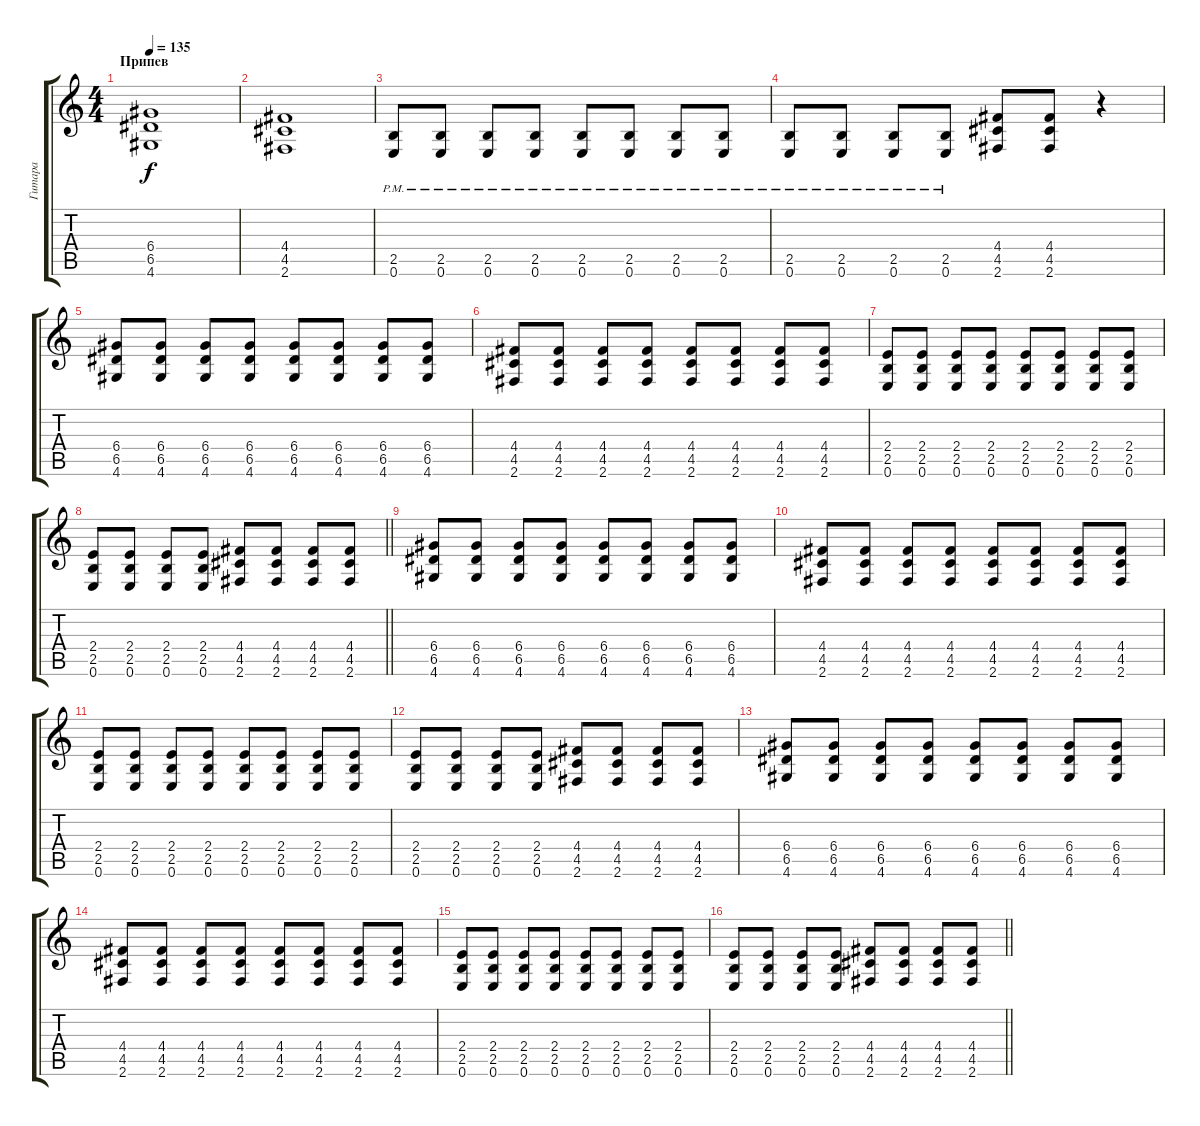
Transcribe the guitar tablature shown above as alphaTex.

\track ("Гитара" "Гитара") {instrument distortionguitar}
\staff {score tabs}
\tuning (E4 B3 G3 D3 A2 E2) {hide}
\ts (4 4)
\section ("" "Припев")
\tempo 135
\clef g2
\ks c
(6.4 6.5 4.6).1{dy f} |
(4.4 4.5 2.6).1 |
(2.5{pm} 0.6{pm}).8 (2.5{pm} 0.6{pm}).8 (2.5{pm} 0.6{pm}).8 (2.5{pm} 0.6{pm}).8 (2.5{pm} 0.6{pm}).8 (2.5{pm} 0.6{pm}).8 (2.5{pm} 0.6{pm}).8 (2.5{pm} 0.6{pm}).8 |
(2.5{pm} 0.6{pm}).8 (2.5{pm} 0.6{pm}).8 (2.5{pm} 0.6{pm}).8 (2.5{pm} 0.6{pm}).8 (4.4 4.5 2.6).8 (4.4 4.5 2.6).8 r.4 |
(6.4 6.5 4.6).8 (6.4 6.5 4.6).8 (6.4 6.5 4.6).8 (6.4 6.5 4.6).8 (6.4 6.5 4.6).8 (6.4 6.5 4.6).8 (6.4 6.5 4.6).8 (6.4 6.5 4.6).8 |
(4.4 4.5 2.6).8 (4.4 4.5 2.6).8 (4.4 4.5 2.6).8 (4.4 4.5 2.6).8 (4.4 4.5 2.6).8 (4.4 4.5 2.6).8 (4.4 4.5 2.6).8 (4.4 4.5 2.6).8 |
(2.4 2.5 0.6).8 (2.4 2.5 0.6).8 (2.4 2.5 0.6).8 (2.4 2.5 0.6).8 (2.4 2.5 0.6).8 (2.4 2.5 0.6).8 (2.4 2.5 0.6).8 (2.4 2.5 0.6).8 |
\barLineRight lightlight
(2.4 2.5 0.6).8 (2.4 2.5 0.6).8 (2.4 2.5 0.6).8 (2.4 2.5 0.6).8 (4.4 4.5 2.6).8 (4.4 4.5 2.6).8 (4.4 4.5 2.6).8 (4.4 4.5 2.6).8 |
(6.4 6.5 4.6).8 (6.4 6.5 4.6).8 (6.4 6.5 4.6).8 (6.4 6.5 4.6).8 (6.4 6.5 4.6).8 (6.4 6.5 4.6).8 (6.4 6.5 4.6).8 (6.4 6.5 4.6).8 |
(4.4 4.5 2.6).8 (4.4 4.5 2.6).8 (4.4 4.5 2.6).8 (4.4 4.5 2.6).8 (4.4 4.5 2.6).8 (4.4 4.5 2.6).8 (4.4 4.5 2.6).8 (4.4 4.5 2.6).8 |
(2.4 2.5 0.6).8 (2.4 2.5 0.6).8 (2.4 2.5 0.6).8 (2.4 2.5 0.6).8 (2.4 2.5 0.6).8 (2.4 2.5 0.6).8 (2.4 2.5 0.6).8 (2.4 2.5 0.6).8 |
(2.4 2.5 0.6).8 (2.4 2.5 0.6).8 (2.4 2.5 0.6).8 (2.4 2.5 0.6).8 (4.4 4.5 2.6).8 (4.4 4.5 2.6).8 (4.4 4.5 2.6).8 (4.4 4.5 2.6).8 |
(6.4 6.5 4.6).8 (6.4 6.5 4.6).8 (6.4 6.5 4.6).8 (6.4 6.5 4.6).8 (6.4 6.5 4.6).8 (6.4 6.5 4.6).8 (6.4 6.5 4.6).8 (6.4 6.5 4.6).8 |
(4.4 4.5 2.6).8 (4.4 4.5 2.6).8 (4.4 4.5 2.6).8 (4.4 4.5 2.6).8 (4.4 4.5 2.6).8 (4.4 4.5 2.6).8 (4.4 4.5 2.6).8 (4.4 4.5 2.6).8 |
(2.4 2.5 0.6).8 (2.4 2.5 0.6).8 (2.4 2.5 0.6).8 (2.4 2.5 0.6).8 (2.4 2.5 0.6).8 (2.4 2.5 0.6).8 (2.4 2.5 0.6).8 (2.4 2.5 0.6).8 |
\barLineRight lightlight
(2.4 2.5 0.6).8 (2.4 2.5 0.6).8 (2.4 2.5 0.6).8 (2.4 2.5 0.6).8 (4.4 4.5 2.6).8 (4.4 4.5 2.6).8 (4.4 4.5 2.6).8 (4.4 4.5 2.6).8
